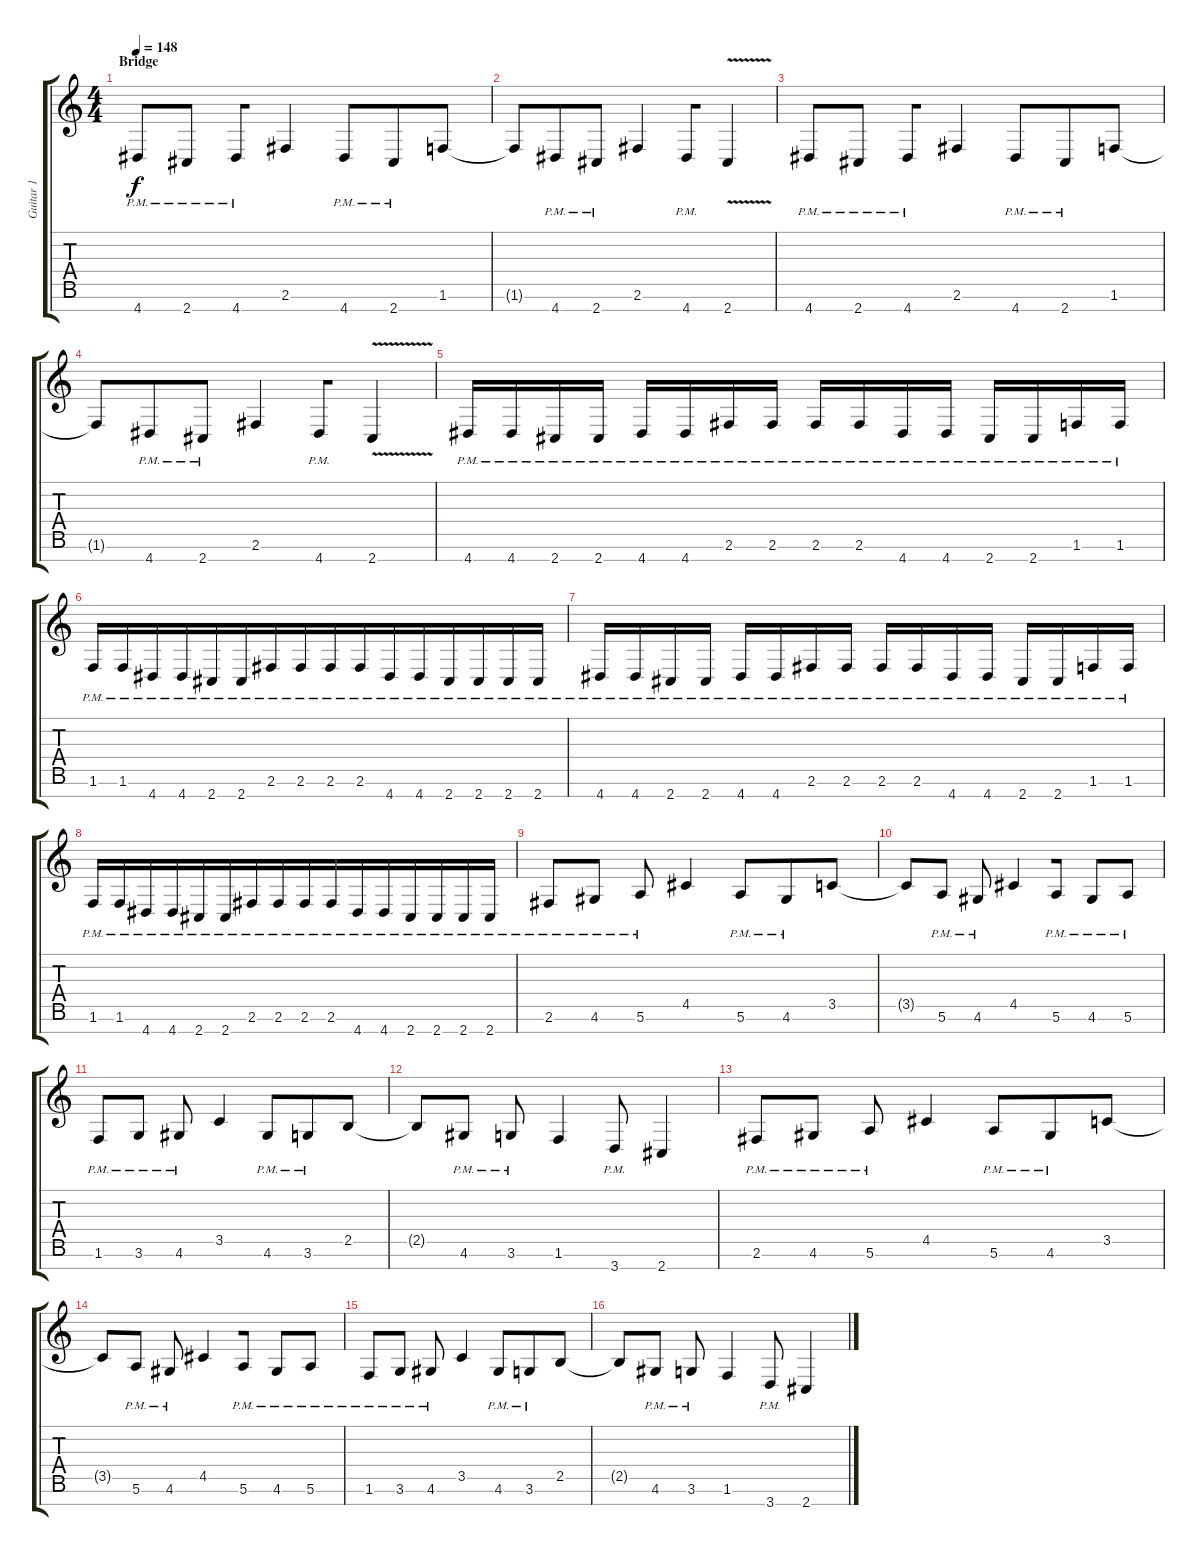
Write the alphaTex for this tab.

\track ("Guitar 1" "Guitar 1") {instrument distortionguitar}
\staff {score tabs}
\tuning (E4 B3 G3 D3 A2 E2 B1) {hide}
\ts (4 4)
\section ("" "Bridge")
\tempo 148
\clef g2
\ks c
4.7{pm}.8{dy f} 2.7{pm}.8 4.7{pm}.8{beam merge} 2.6.4 4.7{pm}.8{beam merge} 2.7{pm}.8 1.6.8 |
1.6{t}.8 4.7{pm}.8{beam merge} 2.7{pm}.8 2.6.4{beam merge} 4.7{pm}.8{beam merge} 2.7{v}.4 |
4.7{pm}.8{volume 13 balance 2} 2.7{pm}.8 4.7{pm}.8{beam merge} 2.6.4 4.7{pm}.8{beam merge} 2.7{pm}.8 1.6.8 |
1.6{t}.8 4.7{pm}.8{beam merge} 2.7{pm}.8 2.6.4{beam merge} 4.7{pm}.8{beam merge} 2.7{v}.4 |
4.7{pm}.16 4.7{pm}.16{beam merge} 2.7{pm}.16{beam merge} 2.7{pm}.16 4.7{pm}.16 4.7{pm}.16 2.6{pm}.16 2.6{pm}.16 2.6{pm}.16 2.6{pm}.16 4.7{pm}.16 4.7{pm}.16 2.7{pm}.16 2.7{pm}.16 1.6{pm}.16 1.6{pm}.16 |
1.6{pm}.16 1.6{pm}.16 4.7{pm}.16 4.7{pm}.16{beam merge} 2.7{pm}.16{beam merge} 2.7{pm}.16 2.6{pm}.16 2.6{pm}.16{beam merge} 2.6{pm}.16 2.6{pm}.16 4.7{pm}.16 4.7{pm}.16{beam merge} 2.7{pm}.16 2.7{pm}.16 2.7{pm}.16 2.7{pm}.16 |
4.7{pm}.16 4.7{pm}.16{beam merge} 2.7{pm}.16{beam merge} 2.7{pm}.16 4.7{pm}.16 4.7{pm}.16 2.6{pm}.16 2.6{pm}.16 2.6{pm}.16 2.6{pm}.16 4.7{pm}.16 4.7{pm}.16 2.7{pm}.16 2.7{pm}.16 1.6{pm}.16 1.6{pm}.16 |
1.6{pm}.16 1.6{pm}.16 4.7{pm}.16 4.7{pm}.16{beam merge} 2.7{pm}.16{beam merge} 2.7{pm}.16 2.6{pm}.16 2.6{pm}.16{beam merge} 2.6{pm}.16 2.6{pm}.16 4.7{pm}.16 4.7{pm}.16{beam merge} 2.7{pm}.16 2.7{pm}.16 2.7{pm}.16 2.7{pm}.16 |
2.6{pm}.8 4.6{pm}.8 5.6{pm}.8 4.5.4 5.6{pm}.8{beam merge} 4.6{pm}.8 3.5.8 |
3.5{t}.8 5.6{pm}.8 4.6{pm}.8 4.5.4{beam merge} 5.6{pm}.8 4.6{pm}.8 5.6{pm}.8 |
1.6{pm}.8 3.6{pm}.8 4.6{pm}.8 3.5.4{beam merge} 4.6{pm}.8{beam merge} 3.6{pm}.8 2.5.8 |
2.5{t}.8{beam merge} 4.6{pm}.8 3.6{pm}.8 1.6.4 3.7{pm}.8 2.7.4 |
2.6{pm}.8 4.6{pm}.8 5.6{pm}.8 4.5.4 5.6{pm}.8{beam merge} 4.6{pm}.8 3.5.8 |
3.5{t}.8 5.6{pm}.8 4.6{pm}.8 4.5.4{beam merge} 5.6{pm}.8 4.6{pm}.8 5.6{pm}.8 |
1.6{pm}.8 3.6{pm}.8 4.6{pm}.8 3.5.4{beam merge} 4.6{pm}.8{beam merge} 3.6{pm}.8 2.5.8 |
2.5{t}.8{beam merge} 4.6{pm}.8 3.6{pm}.8 1.6.4 3.7{pm}.8 2.7.4
